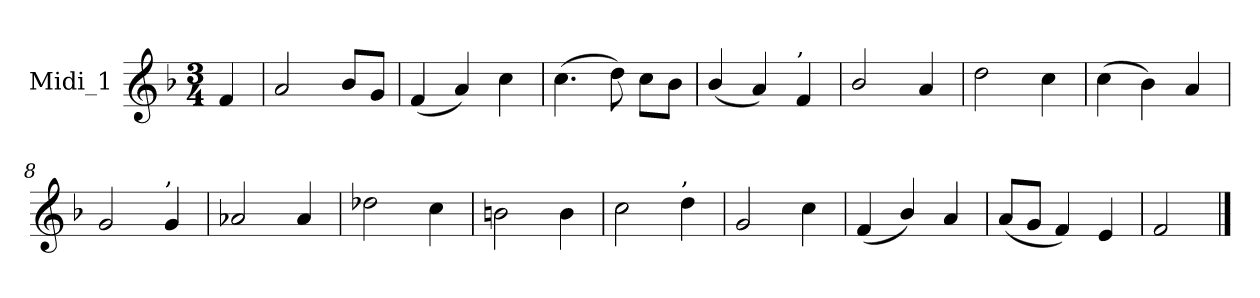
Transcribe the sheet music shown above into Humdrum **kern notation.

**kern
*part1
*staff1
*I"Midi_1
*clefG2
*k[b-]
*F:
*M3/4
=
4f
=1
2a
8b-L
8gJ
=2
(<4f
4a)
4cc
=3
(>4.cc
8dd)
8ccL
8b-J
=4
(<4b-/
4a/)
!LO:TX:a:t=,
4f/
=5
2b-/
4a
!!LO:LB:g=z
=6
2dd
4cc
=7
(>4cc
4b-)
4a
=8
2g
!LO:TX:a:t=,
4g
=9
2a-X
4a-
=10
2dd-X
4cc
!!LO:LB:g=z
=11
2bn
4b
=12
2cc
!LO:TX:a:t=,
4dd
=13
2g
4cc
=14
(<4f
4b-/)
4a
=15
(<8aL
8gJ
4f)
4e
=16
2f
==
*-
